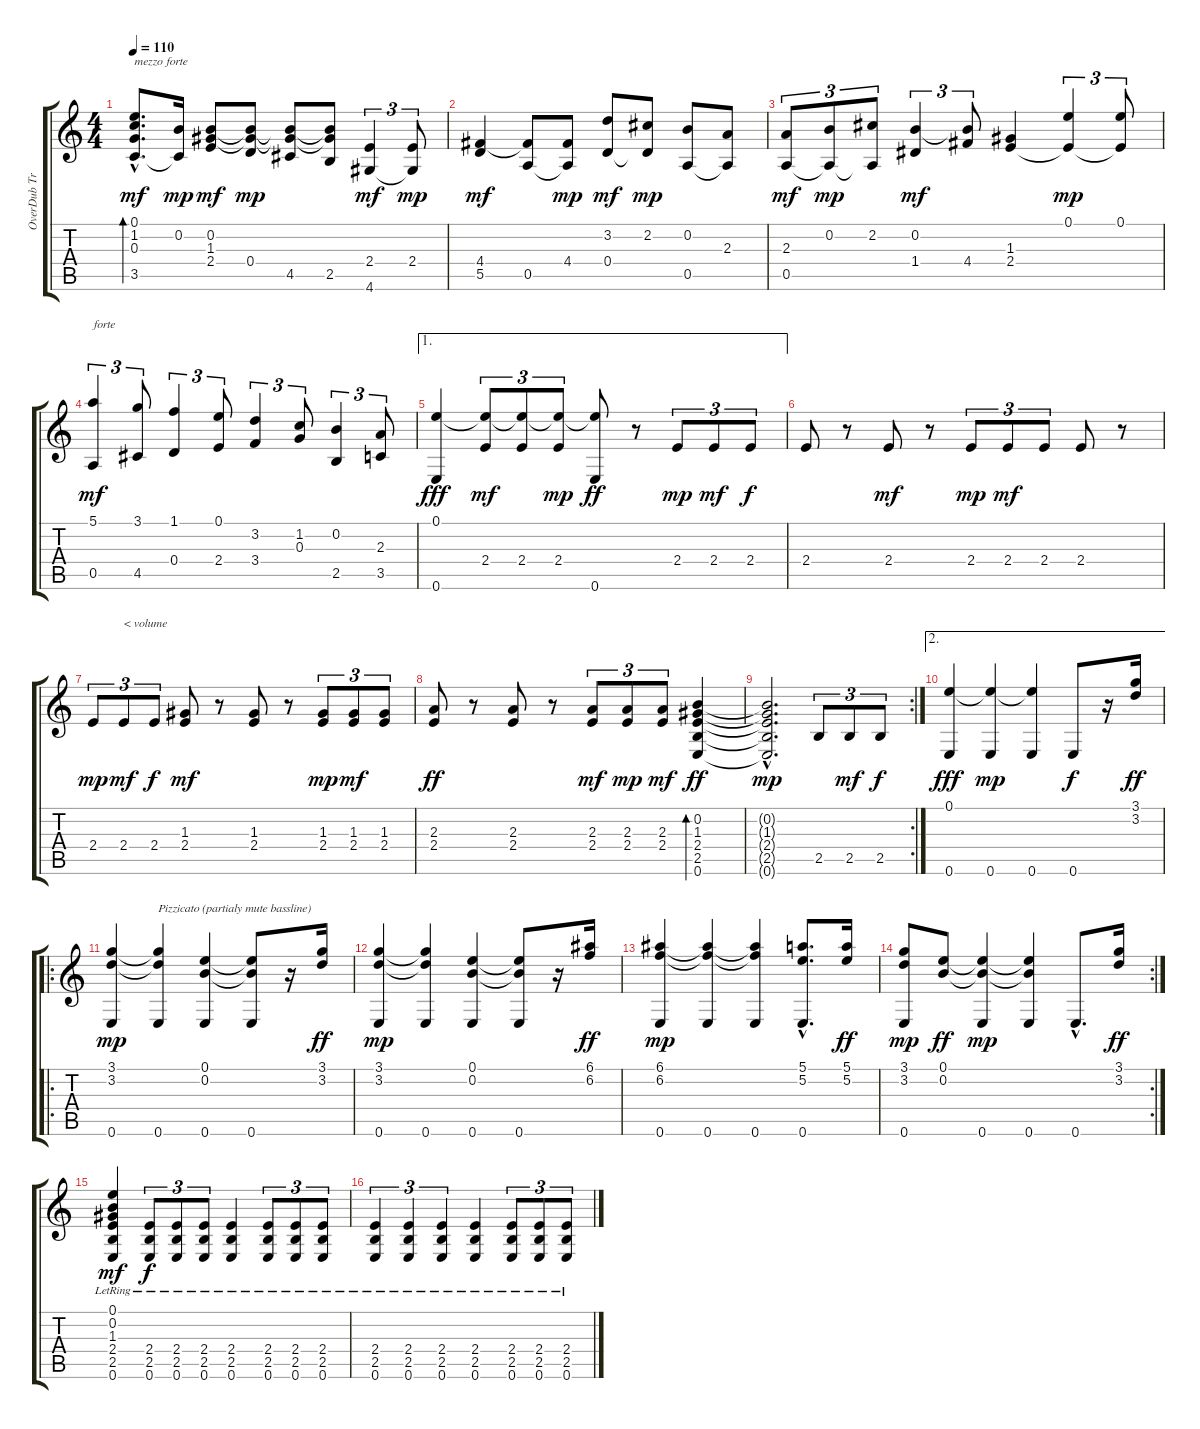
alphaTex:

\track ("OverDub Track" "OverDub Tr") {instrument acousticguitarnylon}
\staff {score tabs}
\tuning (E4 B3 G3 D3 A2 E2) {hide}
\ts (4 4)
\tempo 110
\clef g2
\ks c
(0.1{hac} 1.2{hac} 0.3{hac} 3.5{hac}).8{d bd 120 txt "mezzo forte" dy mf} (0.2 3.5{t}).16{dy mp} (0.2 1.3 2.4).8{dy mf} (0.2{t} 1.3{t} 0.4).8{dy mp} (0.2{t} 1.3{t} 4.5).8 (0.2{t} 1.3{t} 2.5).8 (2.4 4.6).4{tu (3 2) dy mf} (2.4 4.6{t}).8{tu (3 2) dy mp} |
(4.4 5.5).4{dy mf} (4.4{t} 0.5).8 (4.4 0.5{t}).8{dy mp} (3.2 0.4).8{dy mf} (2.2 0.4{t}).8{dy mp} (0.2 0.5).8 (2.3 0.5{t}).8 |
(2.3 0.5).8{tu (3 2) dy mf} (0.2 0.5{t}).8{tu (3 2) dy mp} (2.2 0.5{t}).8{tu (3 2)} (0.2 1.4).4{tu (3 2) dy mf} (0.2{t} 4.4).8{tu (3 2)} (1.3 2.4).4 (0.1 2.4{t}).4{tu (3 2) dy mp volume 10} (0.1 2.4{t}).8{tu (3 2)} |
(5.1 0.5).4{tu (3 2) txt "forte" dy mf} (3.1 4.5).8{tu (3 2)} (1.1 0.4).4{tu (3 2)} (0.1 2.4).8{tu (3 2)} (3.2 3.4).4{tu (3 2)} (1.2 0.3).8{tu (3 2)} (0.2 2.5).4{tu (3 2)} (2.3 3.5).8{tu (3 2)} |
\ae 1
(0.1 0.6).4{dy fff} (0.1{t} 2.4).8{tu (3 2) dy mf} (0.1{t} 2.4).8{tu (3 2)} (0.1{t} 2.4).8{tu (3 2) dy mp} (0.1{t} 0.6).8{dy ff} r.8 2.4.8{tu (3 2) dy mp} 2.4.8{tu (3 2) dy mf} 2.4.8{tu (3 2) dy f} |
2.4.8 r.8 2.4.8{dy mf} r.8 2.4.8{tu (3 2) dy mp} 2.4.8{tu (3 2) dy mf} 2.4.8{tu (3 2)} 2.4.8 r.8 |
2.4.8{tu (3 2) dy mp volume 12} 2.4.8{tu (3 2) txt "< volume" dy mf} 2.4.8{tu (3 2) dy f} (1.3 2.4).8{dy mf} r.8 (1.3 2.4).8 r.8 (1.3 2.4).8{tu (3 2) dy mp} (1.3 2.4).8{tu (3 2) dy mf} (1.3 2.4).8{tu (3 2)} |
(2.3 2.4).8{dy ff} r.8 (2.3 2.4).8 r.8 (2.3 2.4).8{tu (3 2) dy mf} (2.3 2.4).8{tu (3 2) dy mp} (2.3 2.4).8{tu (3 2) dy mf} (0.2 1.3 2.4 2.5 0.6).4{bd 240 dy ff} |
\rc 2
(0.2{hac t} 1.3{hac t} 2.4{hac t} 2.5{hac t} 0.6{hac t}).2{d dy mp} 2.5.8{tu (3 2) volume 10} 2.5.8{tu (3 2) dy mf} 2.5.8{tu (3 2) dy f} |
\ae 2
(0.1 0.6).4{dy fff} (0.1{t} 0.6).4{dy mp} (0.1{t} 0.6).4 0.6.8{dy f} r.16 (3.1 3.2).16{dy ff} |
\ro
(3.1 3.2 0.6).4{dy mp volume 10} (3.1{t} 3.2{t} 0.6).4{txt "Pizzicato (partialy mute bassline)"} (0.1 0.2 0.6).4 (0.1{t} 0.2{t} 0.6).8 r.16 (3.1 3.2).16{dy ff} |
(3.1 3.2 0.6).4{dy mp} (3.1{t} 3.2{t} 0.6).4 (0.1 0.2 0.6).4 (0.1{t} 0.2{t} 0.6).8 r.16 (6.1 6.2).16{dy ff} |
(6.1 6.2 0.6).4{dy mp} (6.1{t} 6.2{t} 0.6).4 (6.1{t} 6.2{t} 0.6).4 (5.1{hac} 5.2{hac} 0.6{hac}).8{d} (5.1 5.2).16{dy ff} |
\rc 2
(3.1 3.2 0.6).8{dy mp} (0.1 0.2).8{dy ff} (0.1{t} 0.2{t} 0.6).4{dy mp} (0.1{t} 0.2{t} 0.6).4 0.6{hac}.8{d} (3.1 3.2).16{dy ff} |
(0.1{lr} 0.2{lr} 1.3{lr} 2.4{lr} 2.5{lr} 0.6{lr}).4{dy mf volume 14} (2.4{lr} 2.5{lr} 0.6{lr}).8{tu (3 2) dy f} (2.4{lr} 2.5{lr} 0.6{lr}).8{tu (3 2)} (2.4{lr} 2.5{lr} 0.6{lr}).8{tu (3 2)} (2.4{lr} 2.5{lr} 0.6{lr}).4 (2.4{lr} 2.5{lr} 0.6{lr}).8{tu (3 2)} (2.4{lr} 2.5{lr} 0.6{lr}).8{tu (3 2)} (2.4{lr} 2.5{lr} 0.6{lr}).8{tu (3 2)} |
(2.4{lr} 2.5{lr} 0.6{lr}).4{tu (3 2)} (2.4{lr} 2.5{lr} 0.6{lr}).4{tu (3 2)} (2.4{lr} 2.5{lr} 0.6{lr}).4{tu (3 2)} (2.4{lr} 2.5{lr} 0.6{lr}).4 (2.4{lr} 2.5{lr} 0.6{lr}).8{tu (3 2)} (2.4{lr} 2.5{lr} 0.6{lr}).8{tu (3 2)} (2.4{lr} 2.5{lr} 0.6{lr}).8{tu (3 2)}
